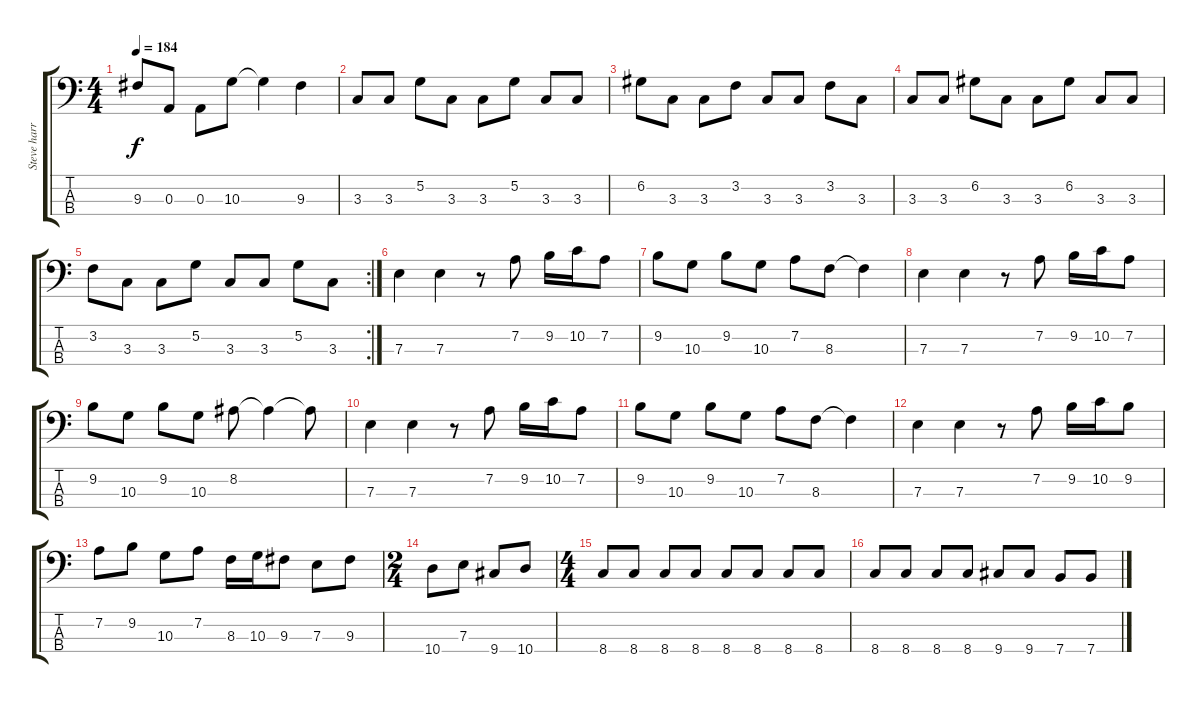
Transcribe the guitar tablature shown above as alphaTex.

\track ("Steve harris" "Steve harr") {instrument electricbassfinger}
\staff {score tabs}
\tuning (G2 D2 A1 E1) {hide}
\ts (4 4)
\tempo 184
\clef f4
\ks c
9.3.8{dy f} 0.3.8 0.3.8 10.3.8 10.3{t}.4 9.3.4 |
3.3.8 3.3.8 5.2.8 3.3.8 3.3.8 5.2.8 3.3.8 3.3.8 |
6.2.8 3.3.8 3.3.8 3.2.8 3.3.8 3.3.8 3.2.8 3.3.8 |
3.3.8 3.3.8 6.2.8 3.3.8 3.3.8 6.2.8 3.3.8 3.3.8 |
\rc 2
3.2.8 3.3.8 3.3.8 5.2.8 3.3.8 3.3.8 5.2.8 3.3.8 |
7.3.4 7.3.4 r.8 7.2.8 9.2.16 10.2.16 7.2.8 |
9.2.8 10.3.8 9.2.8 10.3.8 7.2.8 8.3.8 8.3{t}.4 |
7.3.4 7.3.4 r.8 7.2.8 9.2.16 10.2.16 7.2.8 |
9.2.8 10.3.8 9.2.8 10.3.8 8.2.8 8.2{t}.4 8.2{t}.8 |
7.3.4 7.3.4 r.8 7.2.8 9.2.16 10.2.16 7.2.8 |
9.2.8 10.3.8 9.2.8 10.3.8 7.2.8 8.3.8 8.3{t}.4 |
7.3.4 7.3.4 r.8 7.2.8 9.2.16 10.2.16 9.2.8 |
7.2.8 9.2.8 10.3.8 7.2.8 8.3.16 10.3.16 9.3.8 7.3.8 9.3.8 |
\ts (2 4)
10.4.8 7.3.8 9.4.8 10.4.8 |
\ts (4 4)
8.4.8 8.4.8 8.4.8 8.4.8 8.4.8 8.4.8 8.4.8 8.4.8 |
8.4.8 8.4.8 8.4.8 8.4.8 9.4.8 9.4.8 7.4.8 7.4.8
